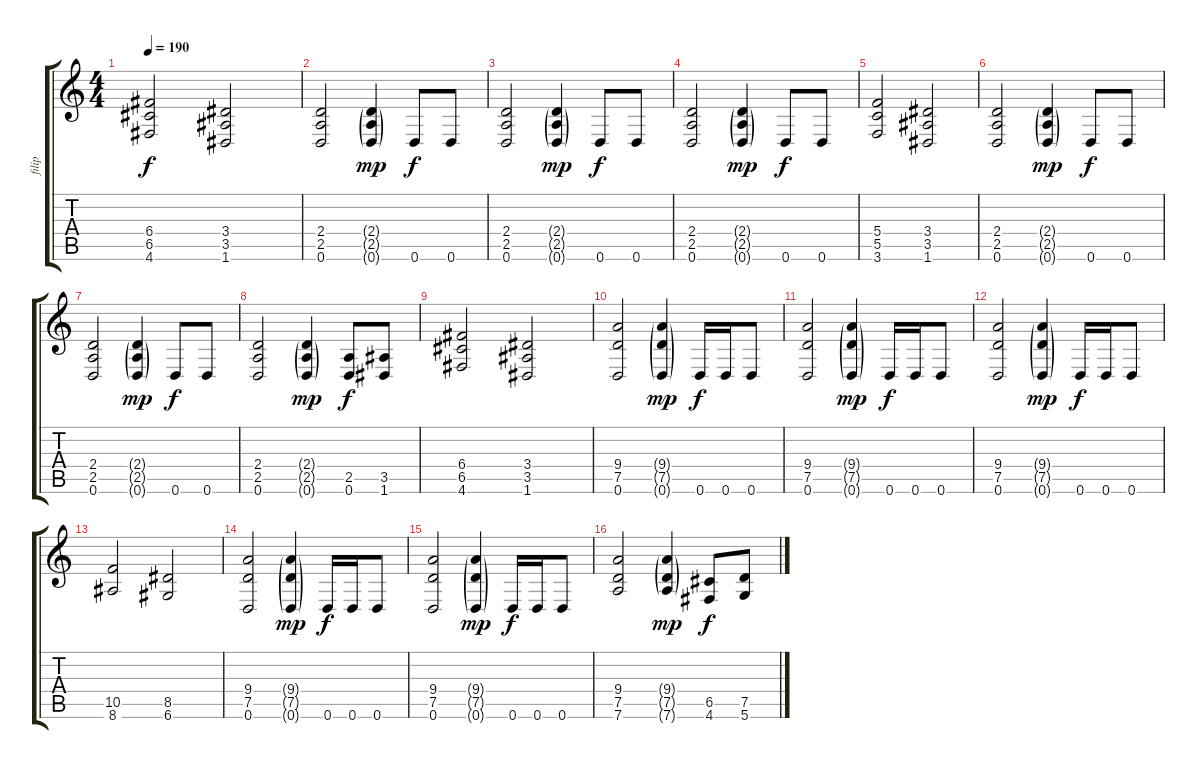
\track ("filip" "filip") {instrument distortionguitar}
\staff {score tabs}
\tuning (D4 A3 F3 C3 G2 D2) {hide}
\ts (4 4)
\tempo 190
\clef g2
\ks c
(6.4 6.5 4.6).2{dy f} (3.4 3.5 1.6).2 |
(2.4 2.5 0.6).2 (2.4{g} 2.5{g} 0.6{g}).4{dy mp} 0.6.8{dy f} 0.6.8 |
(2.4 2.5 0.6).2 (2.4{g} 2.5{g} 0.6{g}).4{dy mp} 0.6.8{dy f} 0.6.8 |
(2.4 2.5 0.6).2 (2.4{g} 2.5{g} 0.6{g}).4{dy mp} 0.6.8{dy f} 0.6.8 |
(5.4 5.5 3.6).2 (3.4 3.5 1.6).2 |
(2.4 2.5 0.6).2 (2.4{g} 2.5{g} 0.6{g}).4{dy mp} 0.6.8{dy f} 0.6.8 |
(2.4 2.5 0.6).2 (2.4{g} 2.5{g} 0.6{g}).4{dy mp} 0.6.8{dy f} 0.6.8 |
(2.4 2.5 0.6).2 (2.4{g} 2.5{g} 0.6{g}).4{dy mp} (2.5 0.6).8{dy f} (3.5 1.6).8 |
(6.4 6.5 4.6).2 (3.4 3.5 1.6).2 |
(9.4 7.5 0.6).2 (9.4{g} 7.5{g} 0.6{g}).4{dy mp} 0.6.16{dy f} 0.6.16 0.6.8 |
(9.4 7.5 0.6).2 (9.4{g} 7.5{g} 0.6{g}).4{dy mp} 0.6.16{dy f} 0.6.16 0.6.8 |
(9.4 7.5 0.6).2 (9.4{g} 7.5{g} 0.6{g}).4{dy mp} 0.6.16{dy f} 0.6.16 0.6.8 |
(10.5 8.6).2 (8.5 6.6).2 |
(9.4 7.5 0.6).2 (9.4{g} 7.5{g} 0.6{g}).4{dy mp} 0.6.16{dy f} 0.6.16 0.6.8 |
(9.4 7.5 0.6).2 (9.4{g} 7.5{g} 0.6{g}).4{dy mp} 0.6.16{dy f} 0.6.16 0.6.8 |
(9.4 7.5 7.6).2 (9.4{g} 7.5{g} 7.6{g}).4{dy mp} (6.5 4.6).8{dy f} (7.5 5.6).8
